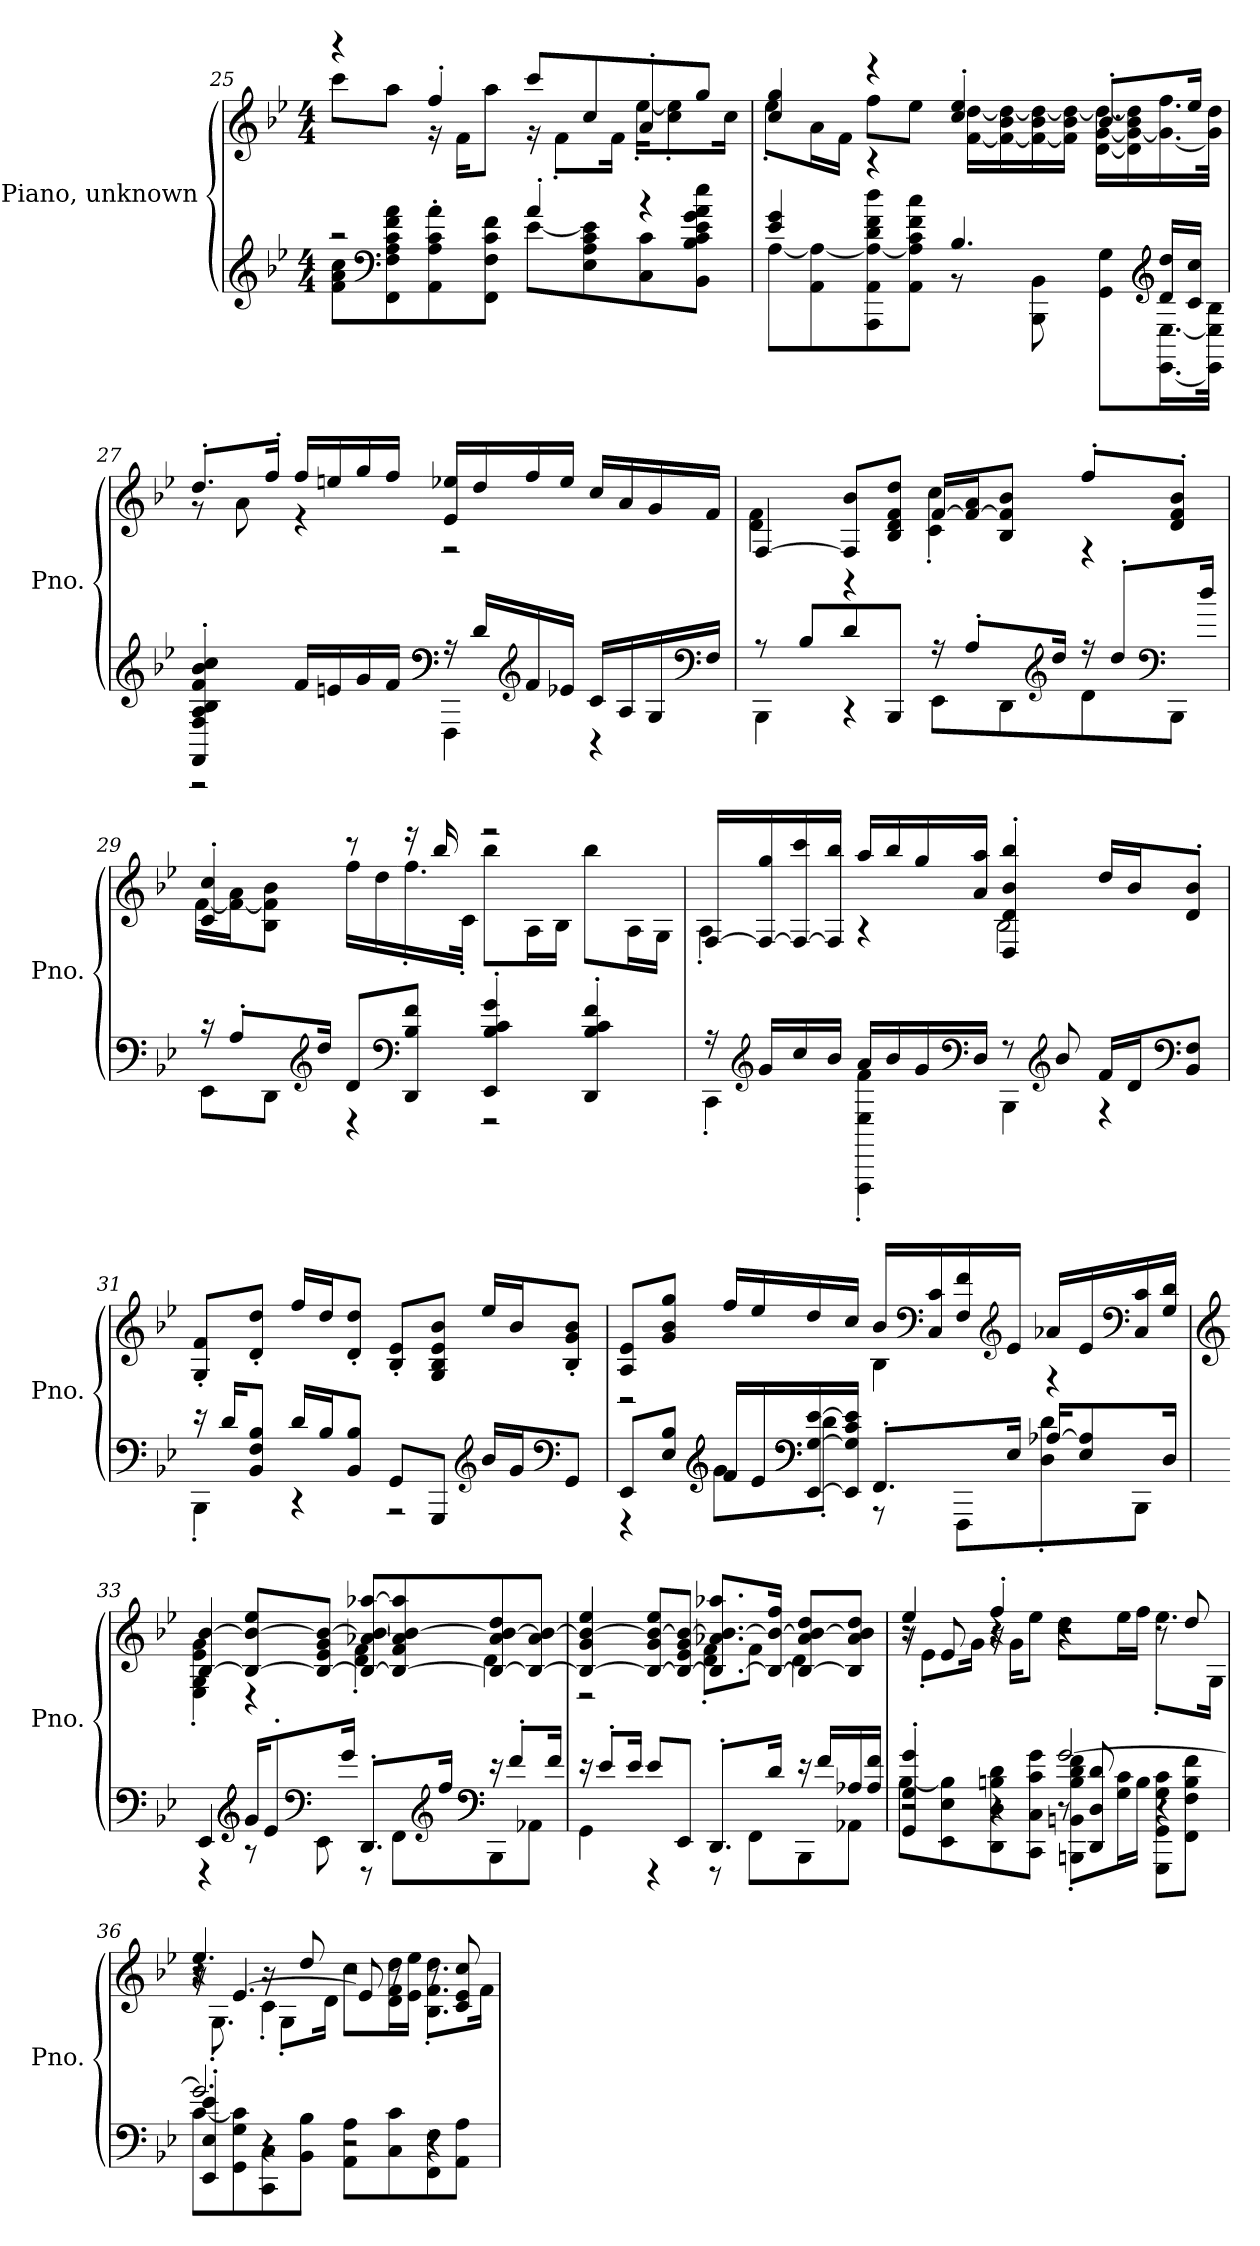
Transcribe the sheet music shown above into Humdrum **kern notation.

**kern	**kern
*part1	*part1
*staff2	*staff1
*I"Piano, unknown	*
*I'Pno.	*
!!LO:LB:g=z
*clefG2	*clefG2
*k[b-e-]	*k[b-e-]
*M4/4	*M4/4
=25	=25
*^	*^
2r	8f\ 8a\ 8cc\L	4r	8ccc\L
*clefF4	*	*	*
.	8FF\ 8F\ 8A\ 8c\ 8f\ 8a\	.	8aa\J
.	8AA\' 8A\' 8c\' 8a\'	4ff'/	16r
.	.	.	16f\KL
.	8FF\ 8F\ 8c\ 8f\J	.	8aa\J
4a'/	[8e-\L	8ccc/L	16r
.	.	.	8f'\L
.	8E-\ 8A\ 8c\ 8e-\]	8cc/	.
.	.	.	16f\Jk
4r	8C\ 8c\	8a'/	[16ee-'\KL
.	.	.	8cc\' 8ee-\]'
.	8BB-\ 8B-\ 8c\ 8e-\ 8g\ 8a\ 8ee-\J	8gg/J	.
.	.	.	16cc\Jk
=26	=26	=26	=26
4e-/ 4g/	[8A\L	4cc/ 4gg/	8ee-'\L
.	8AA\ 8A\_	.	16a\L
.	.	.	16f\JJ
4r	8AAA\ 8AA\ 8A\_ 8d\ 8f\ 8dd\	4r	8ff\L
.	8AA\ 8A\] 8c\ 8f\ 8cc\J	.	8ee-\J
4.B-/	8r	4cc/' 4ee-/'	[16f\ [16dd\LL
.	.	.	16f\_ 16b-\ 16dd\_
.	8BBB-\ 8BB-\	.	16f\_ 16b-\ 16dd\_
.	.	.	16f\] 16b-\ 16dd\_JJ
.	8GG\ 8G\L	8.b-'/L	[16d\ [16g\ 16dd\_LL
.	.	.	16d\] 16g\_ 16b-\ 16dd\]
*clefG2	*	*	*
16d/ 16dd/LL	[16.EE-\ [16.E-\L	.	16.g\_ 16.ff\
16c/ 16cc/JJ	.	16ee-/Jk	.
.	32EE-\] 32E-\] 32B-\JJk	.	32g\] 32dd\JJk
!!LO:PB:g=z	!!
=27	=27	=27	=27
4FF/' 4F/' 4A/' 4B-/' 4f/' 4b-/' 4cc/'	2r	8.dd'/L	8r
.	.	.	8a\
.	.	16ff'/Jk	.
16f/LL	.	16ff/LL	4r
16en/	.	16een/	.
16g/	.	16gg/	.
16f/JJ	.	16ff/JJ	.
*clefF4	*	*	*
16r	4FFF\	16e-/ 16ee-X/LL	2r
16d/LL	.	16dd/	.
*clefG2	*	*	*
16f/	.	16ff/	.
16e-X/JJ	.	16ee-/JJ	.
16c/LL	4r	16cc/LL	.
16A/	.	16a/	.
16G/	.	16g/	.
*clefF4	*	*	*
16F/JJ	.	16f/JJ	.
=28	=28	=28	=28
8r	4BBB-\	[4F/	4d\ 4f\
8B-/L	.	.	.
8d/	4r	8F/] 8b-/L	4r
8BBB-/J	.	8B-/ 8d/ 8f/ 8dd/J	.
16r	8EE-\L	[16f/LL	4c\' 4cc\'
8A'/L	.	16f/_ 16a/J	.
.	8DD\	8B-/ 8f/] 8b-/J	.
*clefG2	*	*	*
16dd/Jk	.	.	.
16r	8d\	8ff'/L	4r
8dd'/L	.	.	.
*clefF4	*	*	*
.	8BBB-\J	8d/' 8f/' 8b-/'J	.
16dd/Jk	.	.	.
!!LO:LB:g=z	!!
=29	=29	=29	=29
16r	8EE-\L	4c/' 4cc/'	[16f\LL
8A'/L	.	.	16f\_ 16a\J
.	8DD\J	.	8B-\ 8f\] 8b-\J
*clefG2	*	*	*
16dd/Jk	.	.	.
8d/L	4r	8r	16ff\LL
.	.	.	16dd\
*clefF4	*	*	*
8DD/ 8B-/ 8f/J	.	16r	16.ff'\
.	.	16bb-/	.
.	.	.	32c'\JJk
4EE-/' 4B-/' 4c/' 4g/'	2r	2r	8bb-\L
.	.	.	16A\L
.	.	.	16B-\JJ
4DD/' 4B-/' 4c/' 4f/'	.	.	8bb-\L
.	.	.	16A\L
.	.	.	16G\JJ
=30	=30	=30	=30
16r	4CC'\	[16F/LL	4A'\
*clefG2	*	*	*
16g/LL	.	16F/_ 16gg/	.
16cc/	.	16F/_ 16ccc/	.
16b-/JJ	.	16F/] 16bb-/JJ	.
16a/LL	4FFF\' 4E-\' 4f\'	16aa/LL	4r
16b-/	.	16bb-/	.
16g/	.	16gg/	.
*clefF4	*	*	*
16D/JJ	.	16a/ 16aa/JJ	.
8r	4BBB-\	4D/' 4d/' 4b-/' 4bb-/'	2B-\
*clefG2	*	*	*
8b-/	.	.	.
16f/LL	4r	16dd/LL	.
16d/J	.	16b-/J	.
*clefF4	*	*	*
8BB-/ 8F/J	.	8d/' 8b-/'J	.
*	*	*v	*v
!!LO:LB:g=z
=31	=31	=31
16r	4BBB-'\	8G/' 8f/'L
16d/KL	.	.
8BB-/ 8F/ 8B-/J	.	8d/' 8dd/'J
16d/LL	4r	16ff/LL
16B-/J	.	16dd/J
8BB-/ 8B-/J	.	8d/' 8dd/'J
8GG/L	2r	8B-/' 8e-/'L
8GGG/J	.	8G/ 8B-/ 8e-/ 8b-/J
*clefG2	*	*
16b-/LL	.	16ee-/LL
16g/J	.	16b-/J
*clefF4	*	*
8GG/J	.	8B-/' 8g/' 8b-/'J
=32	=32	=32
*	*	*^
8EE-/L	4r	8A/ 8e-/L	2r
8E-/ 8B-/J	.	8g/ 8b-/ 8gg/J	.
*clefG2	*	*	*
16f/LL	8g\L	16ff/LL	.
16e-/	.	16ee-/	.
*clefF4	*	*	*
[16EE-/ [16G/ [16e-/	8d'\J	16dd/	.
16EE-/] 16G/] 16c/ 16e-/]JJ	.	16cc/JJ	.
8.FF'/L	8r	16b-/LL	4B-\
*	*	*clefF4	*
.	.	16C/ 16c/	.
.	8FFF\L	16F/ 16f/	.
*	*	*clefG2	*
16E-/Jk	.	16e-/JJ	.
[16A-X/KL	8D\' 8d\'	16a-X/LL	4r
8E-/ 8A-/]	.	16e-/	.
*	*	*clefF4	*
.	8BBB-\J	16C/ 16c/	.
16D/Jk	.	16G/ 16d/JJ	.
!!LO:LB:g=z	!!
=33	=33	=33	=33
*	*	*clefG2	*
4EE-/	4r	[4B-/ [4b-/	4E-\' 4G\' 4e-\' 4g\'
*clefG2	*	*	*
16g/KL	8r	8B-/_ 8b-/_ 8ee-/L	4r
8e-'/	.	.	.
*clefF4	*	*	*
.	8EE-\	8B-/_ 8e-/ 8g/ 8b-/_J	.
16g/Jk	.	.	.
8.DD'/L	8r	8B-/_ [8a-X/ 8b-/_ [8aa-X/L	4d\' 4f\'
.	8FF\L	8B-/_ 8f/ 8a-/] 8b-/_ 8aa-/]	.
*clefG2	*	*	*
16ff/Jk	.	.	.
*clefF4	*	*	*
16r	8BBB-\	8B-/_ 8a-/ 8b-/_ 8dd/	4d\
8f'/L	.	.	.
.	8AA-X\J	8B-/_ 8a-/ 8b-/_J	.
16f/Jk	.	.	.
=34	=34	=34	=34
16r	4GG\	4B-/_ 4g/ 4b-/_ 4ee-/	2r
8e-'/L	.	.	.
16e-/Jk	.	.	.
8e-/L	4r	8B-/_ 8g/ 8b-/_ 8ee-/L	.
8EE-/J	.	8B-/_ 8e-/ 8g/ 8b-/_J	.
8.DD'/L	8r	8.B-/_ 8.a-X/ 8.b-/_ 8.aa-X/L	8d\' 8f\'L
.	8FF\L	.	8f\J
16d/Jk	.	16B-/_ 16b-/_ 16ff/Jk	.
16r	8BBB-\	8B-/_ 8a-/ 8b-/_ 8dd/L	4d\
16f/LL	.	.	.
16A-X/	8AA-X\J	8B-/] 8a-/ 8b-/] 8dd/J	.
16A-/ 16f/JJ	.	.	.
!!LO:LB:g=z
=35	=35	=35	=35
*	*^	*	*^
4GG/' 4G/' 4g/'	[8B-\L	2r	4ee-/	16r	8r
.	.	.	.	8e-'\L	.
.	8EE-\ 8E-\ 8B-\]	.	.	.	8e-/
.	.	.	.	16g\Jk	.
4r	8DD\ 8D\ 8Bn\ 8d\	.	4ff'/	16r	4r
.	.	.	.	16g\KL	.
.	8CC\ 8C\ 8c\ 8g\J	.	.	8ee-\J	.
[2g/	8BBBn\' 8BBn\' 8B\' 8d\' 8f\'L	8r	4r	8dd\L	2r
.	16G\ 16c\L	8DD/ 8D/ 8d/	.	16ee-\L	.
.	16B\JJ	.	.	16ff\JJ	.
.	8GGG\ 8GG\ 8G\ 8c\L	4r	8r	8.ee-'\L	.
.	8FF\ 8F\ 8B\ 8f\J	.	8dd/	.	.
.	.	.	.	16G\Jk	.
=36	=36	=36	=36	=36	=36
*	*	*	*	*	*^
2.g/]	[8c\L	4EE-/' 4E-/' 4e-/'	4.ee-/	16r	8r	4r
.	.	.	.	8.G'\	.	.
.	8GG\ 8G\ 8c\]	.	.	.	[4.e-/	.
.	8CC\ 8C\	4r	.	16r	.	4c'\
.	.	.	.	8G'\L	.	.
.	8BB-\ 8B-\J	.	8dd/	.	.	.
.	.	.	.	16d\Jk	.	.
.	8AA\ 8A\L	2r	2r	8cc\L	8e-/]	2r
.	8C\ 8c\	.	.	16d\ 16f\ 16dd\L	8r	.
.	.	.	.	16e-\ 16ee-\JJ	.	.
4r	8FF\ 8F\	.	.	8.B-\' 8.f\' 8.dd\'L	8r	.
.	8AA\ 8A\J	.	.	.	8c/ 8e-/ 8cc/	.
.	.	.	.	16f\Jk	.	.
*v	*v	*v	*	*	*	*
*	*v	*v	*v	*v
=	=
*-	*-
